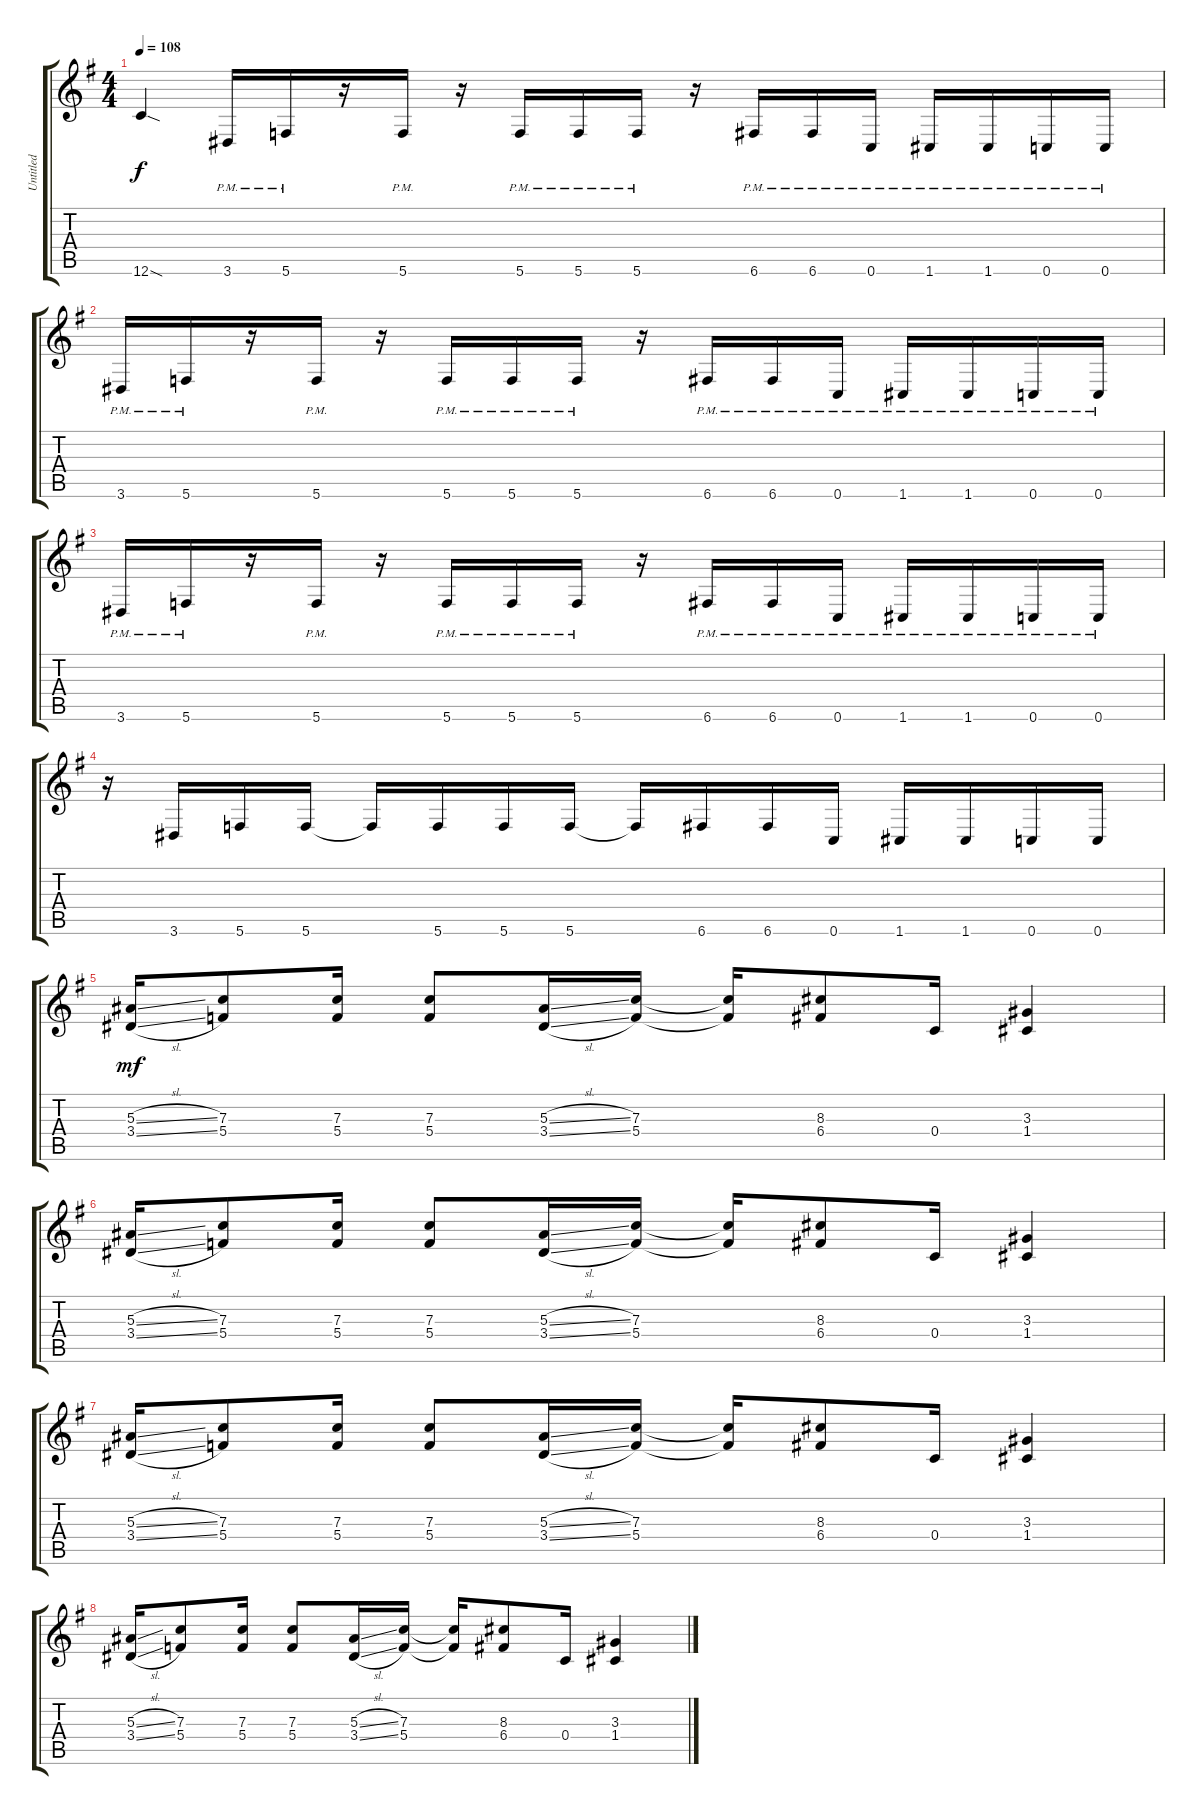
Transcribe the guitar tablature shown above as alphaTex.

\track ("Untitled" "Untitled") {instrument distortionguitar}
\staff {score tabs}
\tuning (D4 A3 F3 C3 G2 C2) {hide}
\ts (4 4)
\tempo 108
\clef g2
\ks g
12.6{sod}.4{dy f instrument distortionguitar} 3.6{pm}.16 5.6{pm}.16 r.16 5.6{pm}.16 r.16 5.6{pm}.16 5.6{pm}.16 5.6{pm}.16 r.16 6.6{pm}.16 6.6{pm}.16 0.6{pm}.16 1.6{pm}.16 1.6{pm}.16 0.6{pm}.16 0.6{pm}.16 |
3.6{pm}.16 5.6{pm}.16 r.16 5.6{pm}.16 r.16 5.6{pm}.16 5.6{pm}.16 5.6{pm}.16 r.16 6.6{pm}.16 6.6{pm}.16 0.6{pm}.16 1.6{pm}.16 1.6{pm}.16 0.6{pm}.16 0.6{pm}.16 |
3.6{pm}.16 5.6{pm}.16 r.16 5.6{pm}.16 r.16 5.6{pm}.16 5.6{pm}.16 5.6{pm}.16 r.16 6.6{pm}.16 6.6{pm}.16 0.6{pm}.16 1.6{pm}.16 1.6{pm}.16 0.6{pm}.16 0.6{pm}.16 |
r.16 3.6.16 5.6.16 5.6.16 5.6{t}.16 5.6.16 5.6.16 5.6.16 5.6{t}.16 6.6.16 6.6.16 0.6.16 1.6.16 1.6.16 0.6.16 0.6.16 |
(5.3{sl} 3.4{sl}).16{dy mf} (7.3 5.4).8 (7.3 5.4).16 (7.3 5.4).8 (5.3{sl} 3.4{sl}).16 (7.3 5.4).16 (7.3{t} 5.4{t}).16 (8.3 6.4).8 0.4.16 (3.3 1.4).4 |
(5.3{sl} 3.4{sl}).16 (7.3 5.4).8 (7.3 5.4).16 (7.3 5.4).8 (5.3{sl} 3.4{sl}).16 (7.3 5.4).16 (7.3{t} 5.4{t}).16 (8.3 6.4).8 0.4.16 (3.3 1.4).4 |
(5.3{sl} 3.4{sl}).16 (7.3 5.4).8 (7.3 5.4).16 (7.3 5.4).8 (5.3{sl} 3.4{sl}).16 (7.3 5.4).16 (7.3{t} 5.4{t}).16 (8.3 6.4).8 0.4.16 (3.3 1.4).4 |
(5.3{sl} 3.4{sl}).16 (7.3 5.4).8 (7.3 5.4).16 (7.3 5.4).8 (5.3{sl} 3.4{sl}).16 (7.3 5.4).16 (7.3{t} 5.4{t}).16 (8.3 6.4).8 0.4.16 (3.3 1.4).4
